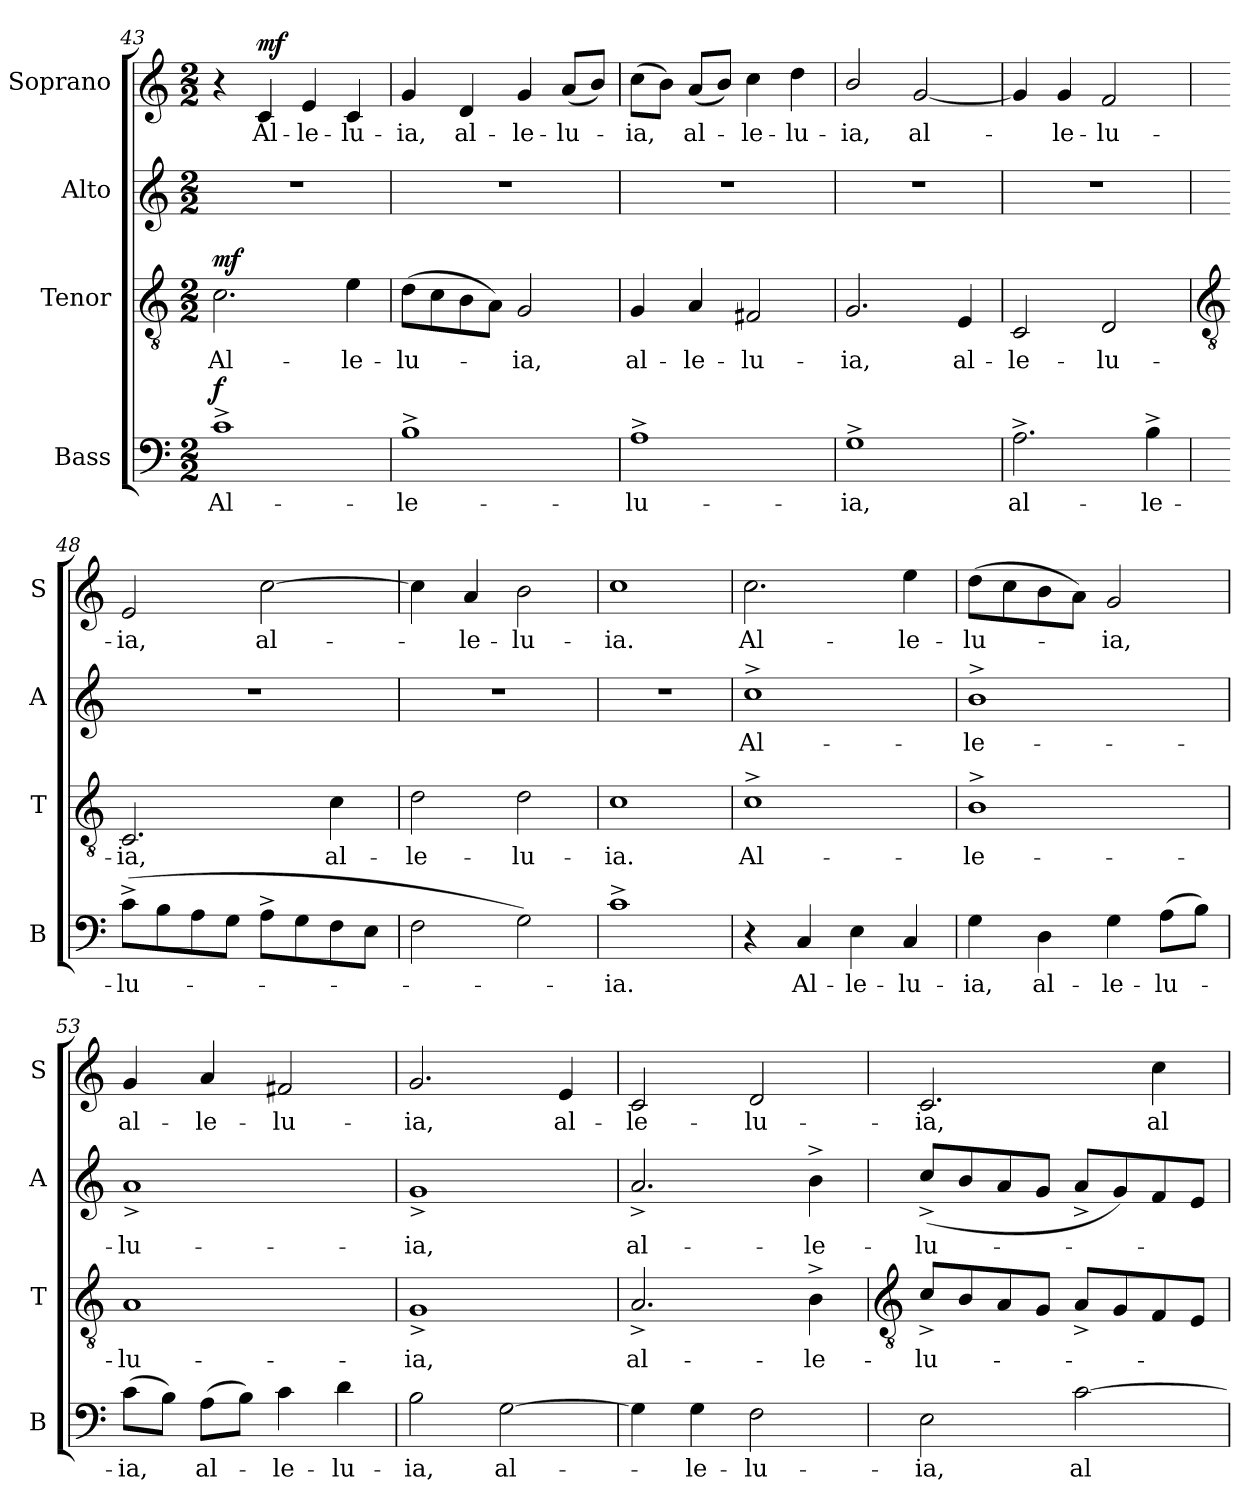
**kern	**text	**dynam	**kern	**text	**dynam	**kern	**text	**kern	**text	**dynam
*part4	*part4	*part4	*part3	*part3	*part3	*part2	*part2	*part1	*part1	*part1
*staff4	*staff4	*staff4	*staff3	*staff3	*staff3	*staff2	*staff2	*staff1	*staff1	*staff1
*I"Bass	*	*	*I"Tenor	*	*	*I"Alto	*	*I"Soprano	*	*
*I'B	*	*	*I'T	*	*	*I'A	*	*I'S	*	*
*clefF4	*	*	*clefGv2	*	*	*clefG2	*	*clefG2	*	*
*k[]	*	*	*k[]	*	*	*k[]	*	*k[]	*	*
*C:	*	*	*C:	*	*	*C:	*	*C:	*	*
*M2/2	*	*	*M2/2	*	*	*M2/2	*	*M2/2	*	*
=43	=43	=43	=43	=43	=43	=43	=43	=43	=43	=43
!	!LO:LY:b	!LO:DY:b	!	!LO:LY:b	!LO:DY:b	!	!	!	!	!
1c^	Al-	f	2.c	Al-	mf	1r	.	4r	.	.
!	!	!	!	!	!	!	!	!	!LO:LY:b	!LO:DY:b
.	.	.	.	.	.	.	.	4c	Al-	mf
!	!	!	!	!	!	!	!	!	!LO:LY:b	!
.	.	.	.	.	.	.	.	4e	-le-	.
!	!	!	!	!LO:LY:b	!	!	!	!	!LO:LY:b	!
.	.	.	4e	-le-	.	.	.	4c	-lu-	.
=44	=44	=44	=44	=44	=44	=44	=44	=44	=44	=44
!	!LO:LY:b	!	!	!LO:LY:b	!	!	!	!	!LO:LY:b	!
1B^	-le-	.	(>8dL	-lu-	.	1r	.	4g	-ia,	.
.	.	.	8c	.	.	.	.	.	.	.
!	!	!	!	!	!	!	!	!	!LO:LY:b	!
.	.	.	8B	.	.	.	.	4d	al-	.
.	.	.	8AJ)	.	.	.	.	.	.	.
!	!	!	!	!LO:LY:b	!	!	!	!	!LO:LY:b	!
.	.	.	2G	ia,	.	.	.	4g	-le-	.
!	!	!	!	!	!	!	!	!	!LO:LY:b	!
.	.	.	.	.	.	.	.	(<8aL	-lu-	.
.	.	.	.	.	.	.	.	8bJ)	.	.
=45	=45	=45	=45	=45	=45	=45	=45	=45	=45	=45
!	!LO:LY:b	!	!	!LO:LY:b	!	!	!	!	!LO:LY:b	!
1A^	-lu-	.	4G	al-	.	1r	.	(>8ccL	ia,	.
.	.	.	.	.	.	.	.	8bJ)	.	.
!	!	!	!	!LO:LY:b	!	!	!	!	!LO:LY:b	!
.	.	.	4A	-le-	.	.	.	(<8aL	al-	.
.	.	.	.	.	.	.	.	8bJ)	.	.
!	!	!	!	!LO:LY:b	!	!	!	!	!LO:LY:b	!
.	.	.	2F#X	-lu-	.	.	.	4cc	le-	.
!	!	!	!	!	!	!	!	!	!LO:LY:b	!
.	.	.	.	.	.	.	.	4dd	-lu-	.
=46	=46	=46	=46	=46	=46	=46	=46	=46	=46	=46
!	!LO:LY:b	!	!	!LO:LY:b	!	!	!	!	!LO:LY:b	!
1G^	-ia,	.	2.G	-ia,	.	1r	.	2b/	-ia,	.
!	!	!	!	!	!	!	!	!	!LO:LY:b	!
.	.	.	.	.	.	.	.	[2g	al-	.
!	!	!	!	!LO:LY:b	!	!	!	!	!	!
.	.	.	4E	al-	.	.	.	.	.	.
=47	=47	=47	=47	=47	=47	=47	=47	=47	=47	=47
!	!LO:LY:b	!	!	!LO:LY:b	!	!	!	!	!	!
2.A^	al-	.	2C	-le-	.	1r	.	4g]	.	.
!	!	!	!	!	!	!	!	!	!LO:LY:b	!
.	.	.	.	.	.	.	.	4g	le-	.
!	!	!	!	!LO:LY:b	!	!	!	!	!LO:LY:b	!
.	.	.	2D	-lu-	.	.	.	2f	-lu-	.
!	!LO:LY:b	!	!	!	!	!	!	!	!	!
4B^	-le-	.	.	.	.	.	.	.	.	.
!!LO:LB:g=z
=48	=48	=48	=48	=48	=48	=48	=48	=48	=48	=48
*	*	*	*clefGv2	*	*	*	*	*	*	*
!	!LO:LY:b	!	!	!LO:LY:b	!	!	!	!	!LO:LY:b	!
(>8c^L	-lu-	.	2.C	-ia,	.	1r	.	2e	-ia,	.
8B	.	.	.	.	.	.	.	.	.	.
8A	.	.	.	.	.	.	.	.	.	.
8GJ	.	.	.	.	.	.	.	.	.	.
!	!	!	!	!	!	!	!	!	!LO:LY:b	!
8A^L	.	.	.	.	.	.	.	[2cc	al-	.
8G	.	.	.	.	.	.	.	.	.	.
!	!	!	!	!LO:LY:b	!	!	!	!	!	!
8F	.	.	4c	al-	.	.	.	.	.	.
8EJ	.	.	.	.	.	.	.	.	.	.
=49	=49	=49	=49	=49	=49	=49	=49	=49	=49	=49
!	!	!	!	!LO:LY:b	!	!	!	!	!	!
2F	.	.	2d	-le-	.	1r	.	4cc]	.	.
!	!	!	!	!	!	!	!	!	!LO:LY:b	!
.	.	.	.	.	.	.	.	4a	le-	.
!	!	!	!	!LO:LY:b	!	!	!	!	!LO:LY:b	!
2G)	.	.	2d	-lu-	.	.	.	2b	-lu-	.
=50	=50	=50	=50	=50	=50	=50	=50	=50	=50	=50
!	!LO:LY:b	!	!	!LO:LY:b	!	!	!	!	!LO:LY:b	!
1c^	ia.	.	1c	-ia.	.	1r	.	1cc	-ia.	.
=51	=51	=51	=51	=51	=51	=51	=51	=51	=51	=51
!	!	!	!	!LO:LY:b	!	!	!LO:LY:b	!	!LO:LY:b	!
4r	.	.	1c^	Al-	.	1cc^	Al-	2.cc	Al-	.
!	!LO:LY:b	!	!	!	!	!	!	!	!	!
4C	Al-	.	.	.	.	.	.	.	.	.
!	!LO:LY:b	!	!	!	!	!	!	!	!	!
4E	-le-	.	.	.	.	.	.	.	.	.
!	!LO:LY:b	!	!	!	!	!	!	!	!LO:LY:b	!
4C	-lu-	.	.	.	.	.	.	4ee	-le-	.
=52	=52	=52	=52	=52	=52	=52	=52	=52	=52	=52
!	!LO:LY:b	!	!	!LO:LY:b	!	!	!LO:LY:b	!	!LO:LY:b	!
4G	-ia,	.	1B^	-le-	.	1b^	-le-	(>8ddL	-lu-	.
.	.	.	.	.	.	.	.	8cc	.	.
!	!LO:LY:b	!	!	!	!	!	!	!	!	!
4D	al-	.	.	.	.	.	.	8b	.	.
.	.	.	.	.	.	.	.	8aJ)	.	.
!	!LO:LY:b	!	!	!	!	!	!	!	!LO:LY:b	!
4G	-le-	.	.	.	.	.	.	2g	ia,	.
!	!LO:LY:b	!	!	!	!	!	!	!	!	!
(>8AL	-lu-	.	.	.	.	.	.	.	.	.
8BJ)	.	.	.	.	.	.	.	.	.	.
=53	=53	=53	=53	=53	=53	=53	=53	=53	=53	=53
!	!LO:LY:b	!	!	!LO:LY:b	!	!	!LO:LY:b	!	!LO:LY:b	!
(>8cL	ia,	.	1A	-lu-	.	1a^	-lu-	4g	al-	.
8BJ)	.	.	.	.	.	.	.	.	.	.
!	!LO:LY:b	!	!	!	!	!	!	!	!LO:LY:b	!
(>8AL	al-	.	.	.	.	.	.	4a	-le-	.
8BJ)	.	.	.	.	.	.	.	.	.	.
!	!LO:LY:b	!	!	!	!	!	!	!	!LO:LY:b	!
4c	le-	.	.	.	.	.	.	2f#X	-lu-	.
!	!LO:LY:b	!	!	!	!	!	!	!	!	!
4d	-lu-	.	.	.	.	.	.	.	.	.
=54	=54	=54	=54	=54	=54	=54	=54	=54	=54	=54
!	!LO:LY:b	!	!	!LO:LY:b	!	!	!LO:LY:b	!	!LO:LY:b	!
2B	-ia,	.	1G^	-ia,	.	1g^	-ia,	2.g	-ia,	.
!	!LO:LY:b	!	!	!	!	!	!	!	!	!
[2G	al-	.	.	.	.	.	.	.	.	.
!	!	!	!	!	!	!	!	!	!LO:LY:b	!
.	.	.	.	.	.	.	.	4e	al-	.
=55	=55	=55	=55	=55	=55	=55	=55	=55	=55	=55
!	!	!	!	!LO:LY:b	!	!	!LO:LY:b	!	!LO:LY:b	!
4G]	.	.	2.A^	al-	.	2.a^	al-	2c	-le-	.
!	!LO:LY:b	!	!	!	!	!	!	!	!	!
4G	le-	.	.	.	.	.	.	.	.	.
!	!LO:LY:b	!	!	!	!	!	!	!	!LO:LY:b	!
2F	-lu-	.	.	.	.	.	.	2d	-lu-	.
!	!	!	!	!LO:LY:b	!	!	!LO:LY:b	!	!	!
.	.	.	4B^	-le-	.	4b^	-le-	.	.	.
!!LO:LB:g=z
=56	=56	=56	=56	=56	=56	=56	=56	=56	=56	=56
*	*	*	*clefGv2	*	*	*	*	*	*	*
!	!LO:LY:b	!	!	!LO:LY:b	!	!	!LO:LY:b	!	!LO:LY:b	!
2E	-ia,	.	8c^L	-lu-	.	(8cc^L	-lu-	2.c	-ia,	.
.	.	.	8B	.	.	8b	.	.	.	.
.	.	.	8A	.	.	8a	.	.	.	.
.	.	.	8GJ	.	.	8gJ	.	.	.	.
!	!LO:LY:b	!	!	!	!	!	!	!	!	!
[2c	al-	.	8A^L	.	.	8a^L	.	.	.	.
.	.	.	8G	.	.	8g)	.	.	.	.
!	!	!	!	!	!	!	!	!	!LO:LY:b	!
.	.	.	8F	.	.	8f	.	4cc	al-	.
.	.	.	8EJ	.	.	8eJ	.	.	.	.
=	=	=	=	=	=	=	=	=	=	=
*-	*-	*-	*-	*-	*-	*-	*-	*-	*-	*-
